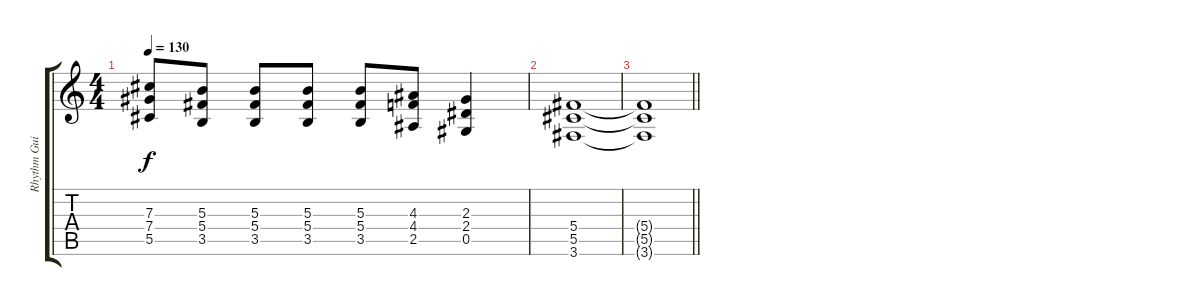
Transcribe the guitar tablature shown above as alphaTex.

\track ("Rhythm Guitar" "Rhythm Gui") {instrument overdrivenguitar}
\staff {score tabs}
\tuning (Eb4 Bb3 Gb3 Db3 Ab2 Eb2) {hide}
\ts (4 4)
\tempo 130
\clef g2
\ks c
(7.3 7.4 5.5).8{dy f} (5.3 5.4 3.5).8 (5.3 5.4 3.5).8 (5.3 5.4 3.5).8 (5.3 5.4 3.5).8 (4.3 4.4 2.5).8 (2.3 2.4 0.5).4 |
(5.4 5.5 3.6).1 |
\barLineRight lightlight
(5.4{t} 5.5{t} 3.6{t}).1
